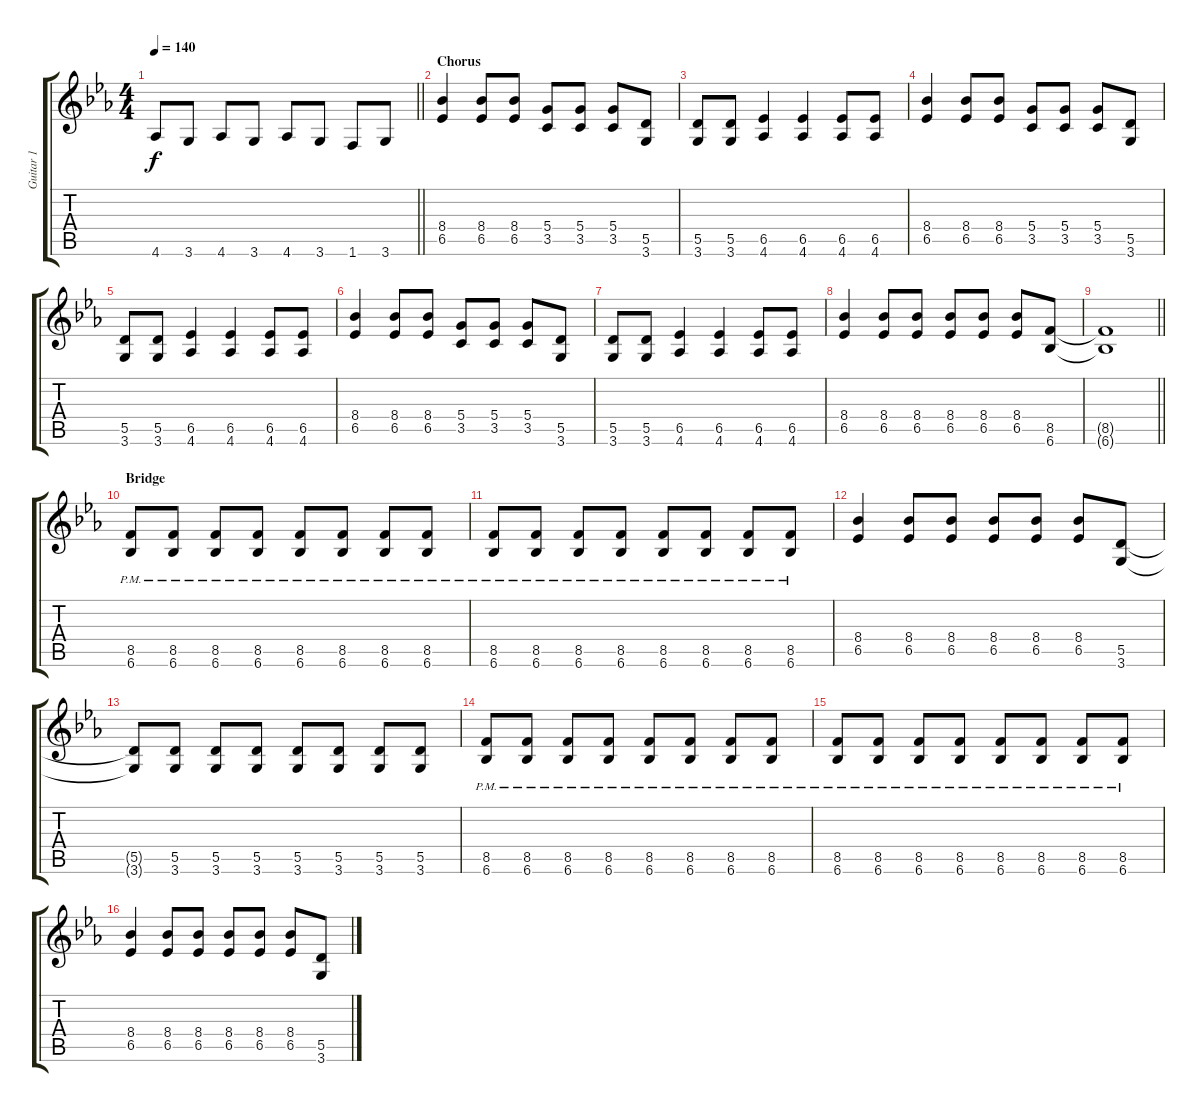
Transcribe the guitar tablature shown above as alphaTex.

\track ("Guitar 1" "Guitar 1") {instrument distortionguitar}
\staff {score tabs}
\tuning (E4 B3 G3 D3 A2 E2) {hide}
\ts (4 4)
\tempo 140
\clef g2
\barLineRight lightlight
\ks eb
4.6.8{dy f} 3.6.8 4.6.8 3.6.8 4.6.8 3.6.8 1.6.8 3.6.8 |
\section ("" "Chorus")
(8.4 6.5).4 (8.4 6.5).8 (8.4 6.5).8 (5.4 3.5).8 (5.4 3.5).8 (5.4 3.5).8 (5.5 3.6).8 |
(5.5 3.6).8 (5.5 3.6).8 (6.5 4.6).4 (6.5 4.6).4 (6.5 4.6).8 (6.5 4.6).8 |
(8.4 6.5).4 (8.4 6.5).8 (8.4 6.5).8 (5.4 3.5).8 (5.4 3.5).8 (5.4 3.5).8 (5.5 3.6).8 |
(5.5 3.6).8 (5.5 3.6).8 (6.5 4.6).4 (6.5 4.6).4 (6.5 4.6).8 (6.5 4.6).8 |
(8.4 6.5).4 (8.4 6.5).8 (8.4 6.5).8 (5.4 3.5).8 (5.4 3.5).8 (5.4 3.5).8 (5.5 3.6).8 |
(5.5 3.6).8 (5.5 3.6).8 (6.5 4.6).4 (6.5 4.6).4 (6.5 4.6).8 (6.5 4.6).8 |
(8.4 6.5).4 (8.4 6.5).8 (8.4 6.5).8 (8.4 6.5).8 (8.4 6.5).8 (8.4 6.5).8 (8.5 6.6).8 |
\barLineRight lightlight
(8.5{t} 6.6{t}).1 |
\section ("" "Bridge")
(8.5{pm} 6.6{pm}).8 (8.5{pm} 6.6{pm}).8 (8.5{pm} 6.6{pm}).8 (8.5{pm} 6.6{pm}).8 (8.5{pm} 6.6{pm}).8 (8.5{pm} 6.6{pm}).8 (8.5{pm} 6.6{pm}).8 (8.5{pm} 6.6{pm}).8 |
(8.5{pm} 6.6{pm}).8 (8.5{pm} 6.6{pm}).8 (8.5{pm} 6.6{pm}).8 (8.5{pm} 6.6{pm}).8 (8.5{pm} 6.6{pm}).8 (8.5{pm} 6.6{pm}).8 (8.5{pm} 6.6{pm}).8 (8.5{pm} 6.6{pm}).8 |
(8.4 6.5).4 (8.4 6.5).8 (8.4 6.5).8 (8.4 6.5).8 (8.4 6.5).8 (8.4 6.5).8 (5.5 3.6).8 |
(5.5{t} 3.6{t}).8 (5.5 3.6).8 (5.5 3.6).8 (5.5 3.6).8 (5.5 3.6).8 (5.5 3.6).8 (5.5 3.6).8 (5.5 3.6).8 |
(8.5{pm} 6.6{pm}).8 (8.5{pm} 6.6{pm}).8 (8.5{pm} 6.6{pm}).8 (8.5{pm} 6.6{pm}).8 (8.5{pm} 6.6{pm}).8 (8.5{pm} 6.6{pm}).8 (8.5{pm} 6.6{pm}).8 (8.5{pm} 6.6{pm}).8 |
(8.5{pm} 6.6{pm}).8 (8.5{pm} 6.6{pm}).8 (8.5{pm} 6.6{pm}).8 (8.5{pm} 6.6{pm}).8 (8.5{pm} 6.6{pm}).8 (8.5{pm} 6.6{pm}).8 (8.5{pm} 6.6{pm}).8 (8.5{pm} 6.6{pm}).8 |
(8.4 6.5).4 (8.4 6.5).8 (8.4 6.5).8 (8.4 6.5).8 (8.4 6.5).8 (8.4 6.5).8 (5.5 3.6).8
